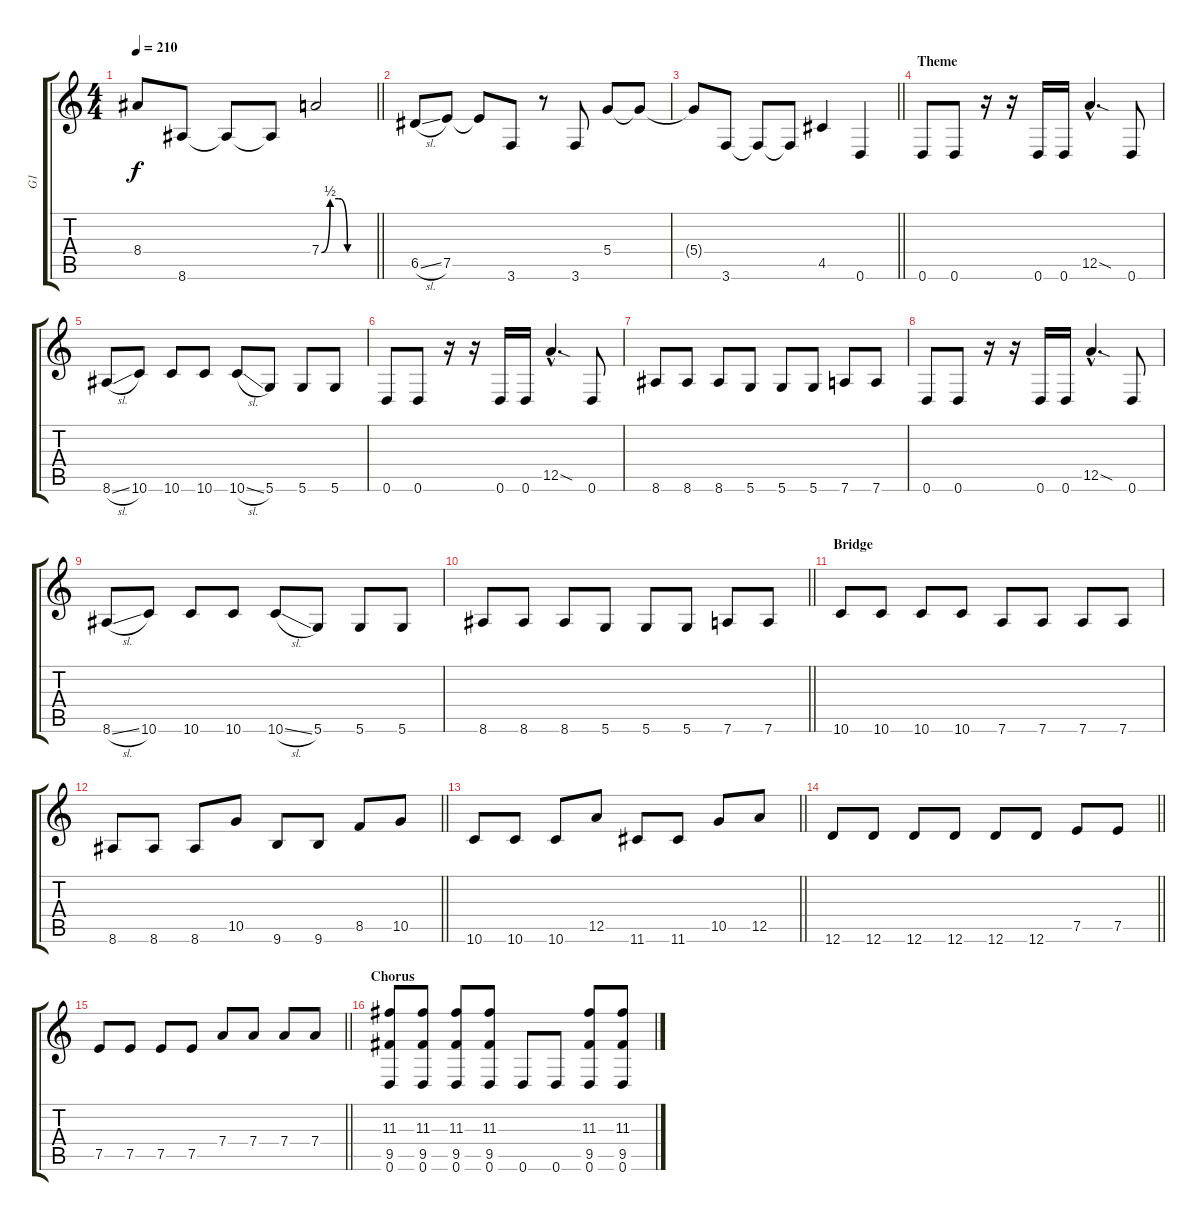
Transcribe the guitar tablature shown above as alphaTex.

\track ("G1" "G1") {instrument distortionguitar}
\staff {score tabs}
\tuning (E4 B3 G3 D3 A2 D2) {hide}
\ts (4 4)
\tempo 210
\clef g2
\barLineRight lightlight
\ks c
8.4{t}.8{dy f} 8.6.8 8.6{t}.8 8.6{t}.8 7.4{be (custom 0 0 10 2 20 2 30 0 60 0)}.2 |
6.5{sl}.8 7.5.8 7.5{t}.8 3.6.8 r.8 3.6.8 5.4.8 5.4{t}.8 |
\barLineRight lightlight
5.4{t}.8 3.6.8 3.6{t}.8 3.6{t}.8 4.5.4 0.6.4 |
\section ("" "Theme")
0.6.8 0.6.8 r.16 r.16 0.6.16 0.6.16 12.5{sod hac}.4{d} 0.6.8 |
8.6{sl}.8 10.6.8 10.6.8 10.6.8 10.6{sl}.8 5.6.8 5.6.8 5.6.8 |
0.6.8 0.6.8 r.16 r.16 0.6.16 0.6.16 12.5{sod hac}.4{d} 0.6.8 |
8.6.8 8.6.8 8.6.8 5.6.8 5.6.8 5.6.8 7.6.8 7.6.8 |
0.6.8 0.6.8 r.16 r.16 0.6.16 0.6.16 12.5{sod hac}.4{d} 0.6.8 |
8.6{sl}.8 10.6.8 10.6.8 10.6.8 10.6{sl}.8 5.6.8 5.6.8 5.6.8 |
\barLineRight lightlight
8.6.8 8.6.8 8.6.8 5.6.8 5.6.8 5.6.8 7.6.8 7.6.8 |
\section ("" "Bridge")
10.6.8 10.6.8 10.6.8 10.6.8 7.6.8 7.6.8 7.6.8 7.6.8 |
\barLineRight lightlight
8.6.8 8.6.8 8.6.8 10.5.8 9.6.8 9.6.8 8.5.8 10.5.8 |
\barLineRight lightlight
10.6.8 10.6.8 10.6.8 12.5.8 11.6.8 11.6.8 10.5.8 12.5.8 |
\barLineRight lightlight
12.6.8 12.6.8 12.6.8 12.6.8 12.6.8 12.6.8 7.5.8 7.5.8 |
\barLineRight lightlight
7.5.8 7.5.8 7.5.8 7.5.8 7.4.8 7.4.8 7.4.8 7.4.8 |
\section ("" "Chorus")
(11.3 9.5 0.6).8 (11.3 9.5 0.6).8 (11.3 9.5 0.6).8 (11.3 9.5 0.6).8 0.6.8 0.6.8 (11.3 9.5 0.6).8 (11.3 9.5 0.6).8
